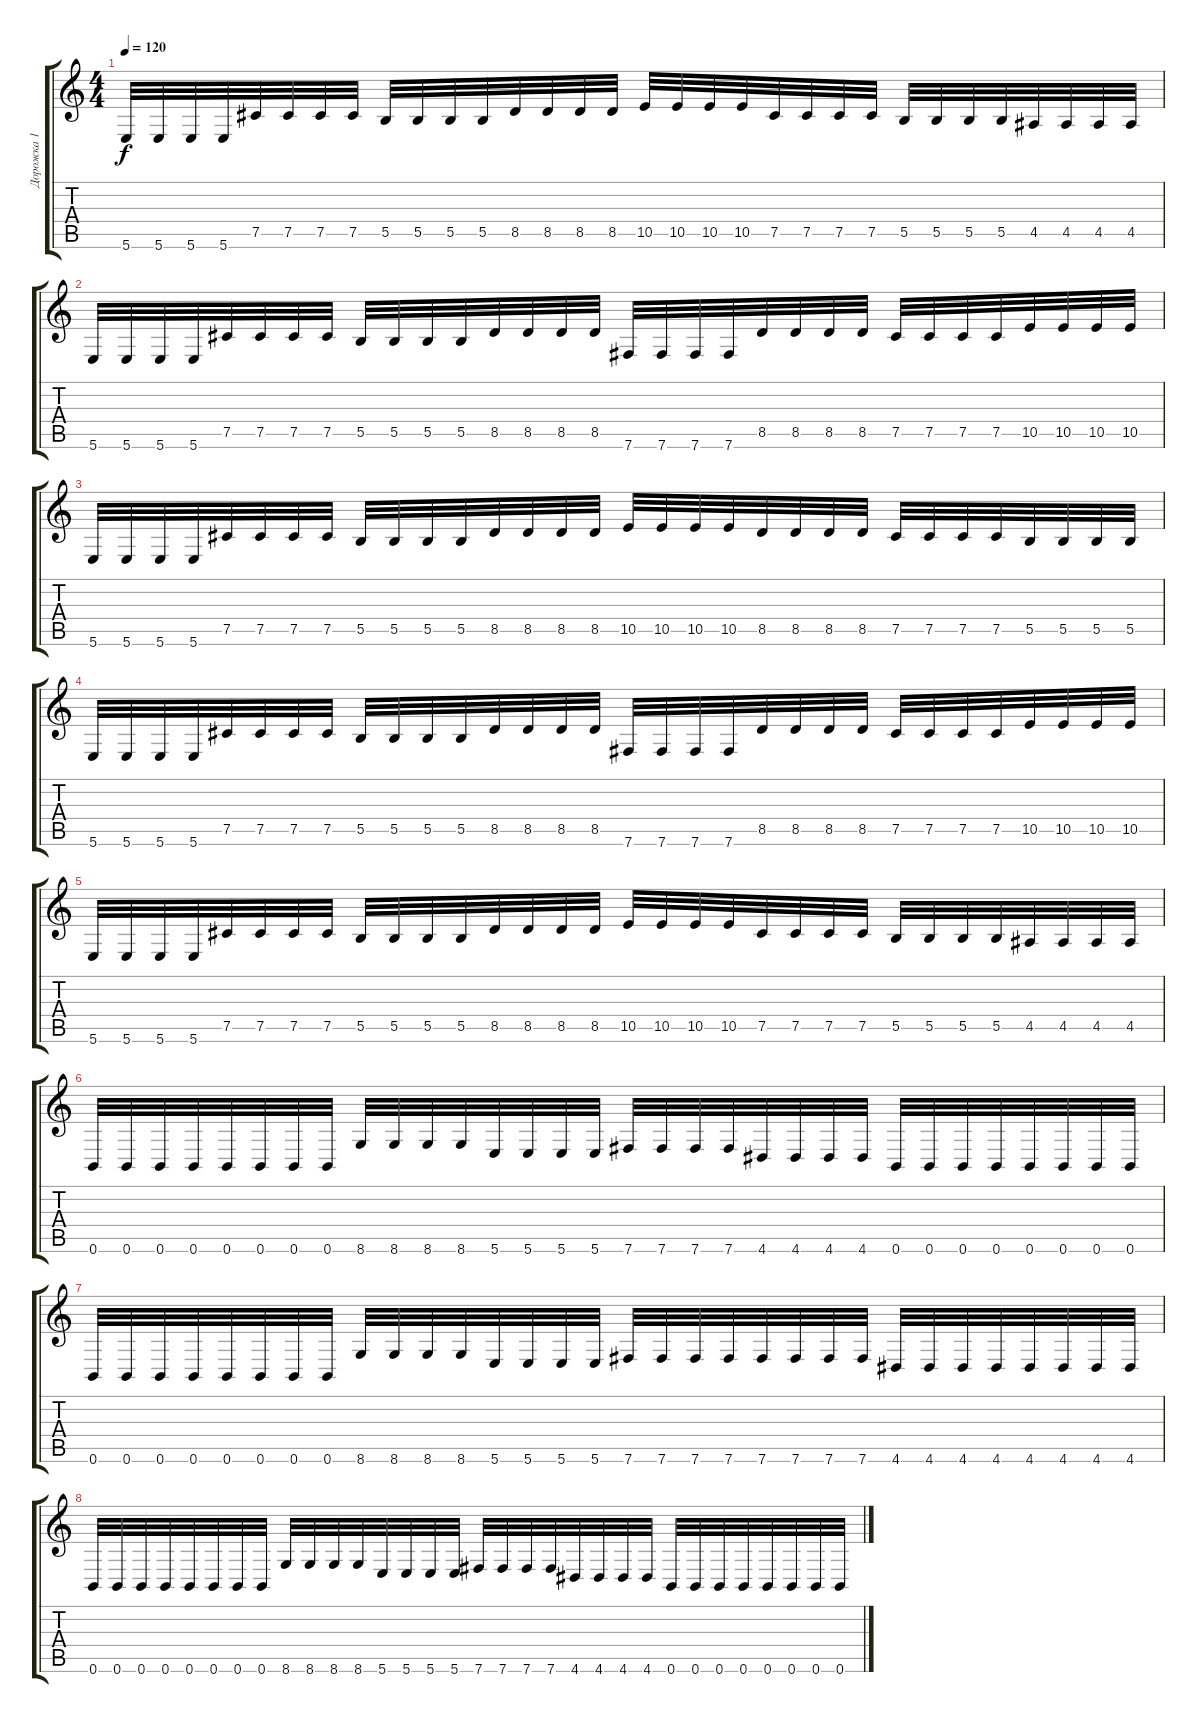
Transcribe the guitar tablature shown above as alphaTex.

\track ("Дорожка 1" "Дорожка 1") {instrument overdrivenguitar}
\staff {score tabs}
\tuning (Db4 Ab3 E3 B2 Gb2 B1) {hide}
\ts (4 4)
\tempo 120
\clef g2
\ks c
5.6.32{dy f} 5.6.32 5.6.32 5.6.32 7.5.32 7.5.32 7.5.32 7.5.32 5.5.32 5.5.32 5.5.32 5.5.32 8.5.32 8.5.32 8.5.32 8.5.32 10.5.32 10.5.32 10.5.32 10.5.32 7.5.32 7.5.32 7.5.32 7.5.32 5.5.32 5.5.32 5.5.32 5.5.32 4.5.32 4.5.32 4.5.32 4.5.32 |
5.6.32 5.6.32 5.6.32 5.6.32 7.5.32 7.5.32 7.5.32 7.5.32 5.5.32 5.5.32 5.5.32 5.5.32 8.5.32 8.5.32 8.5.32 8.5.32 7.6.32 7.6.32 7.6.32 7.6.32 8.5.32 8.5.32 8.5.32 8.5.32 7.5.32 7.5.32 7.5.32 7.5.32 10.5.32 10.5.32 10.5.32 10.5.32 |
5.6.32 5.6.32 5.6.32 5.6.32 7.5.32 7.5.32 7.5.32 7.5.32 5.5.32 5.5.32 5.5.32 5.5.32 8.5.32 8.5.32 8.5.32 8.5.32 10.5.32 10.5.32 10.5.32 10.5.32 8.5.32 8.5.32 8.5.32 8.5.32 7.5.32 7.5.32 7.5.32 7.5.32 5.5.32 5.5.32 5.5.32 5.5.32 |
5.6.32 5.6.32 5.6.32 5.6.32 7.5.32 7.5.32 7.5.32 7.5.32 5.5.32 5.5.32 5.5.32 5.5.32 8.5.32 8.5.32 8.5.32 8.5.32 7.6.32 7.6.32 7.6.32 7.6.32 8.5.32 8.5.32 8.5.32 8.5.32 7.5.32 7.5.32 7.5.32 7.5.32 10.5.32 10.5.32 10.5.32 10.5.32 |
5.6.32 5.6.32 5.6.32 5.6.32 7.5.32 7.5.32 7.5.32 7.5.32 5.5.32 5.5.32 5.5.32 5.5.32 8.5.32 8.5.32 8.5.32 8.5.32 10.5.32 10.5.32 10.5.32 10.5.32 7.5.32 7.5.32 7.5.32 7.5.32 5.5.32 5.5.32 5.5.32 5.5.32 4.5.32 4.5.32 4.5.32 4.5.32 |
0.6.32 0.6.32 0.6.32 0.6.32 0.6.32 0.6.32 0.6.32 0.6.32 8.6.32 8.6.32 8.6.32 8.6.32 5.6.32 5.6.32 5.6.32 5.6.32 7.6.32 7.6.32 7.6.32 7.6.32 4.6.32 4.6.32 4.6.32 4.6.32 0.6.32 0.6.32 0.6.32 0.6.32 0.6.32 0.6.32 0.6.32 0.6.32 |
0.6.32 0.6.32 0.6.32 0.6.32 0.6.32 0.6.32 0.6.32 0.6.32 8.6.32 8.6.32 8.6.32 8.6.32 5.6.32 5.6.32 5.6.32 5.6.32 7.6.32 7.6.32 7.6.32 7.6.32 7.6.32 7.6.32 7.6.32 7.6.32 4.6.32 4.6.32 4.6.32 4.6.32 4.6.32 4.6.32 4.6.32 4.6.32 |
0.6.32 0.6.32 0.6.32 0.6.32 0.6.32 0.6.32 0.6.32 0.6.32 8.6.32 8.6.32 8.6.32 8.6.32 5.6.32 5.6.32 5.6.32 5.6.32 7.6.32 7.6.32 7.6.32 7.6.32 4.6.32 4.6.32 4.6.32 4.6.32 0.6.32 0.6.32 0.6.32 0.6.32 0.6.32 0.6.32 0.6.32 0.6.32
